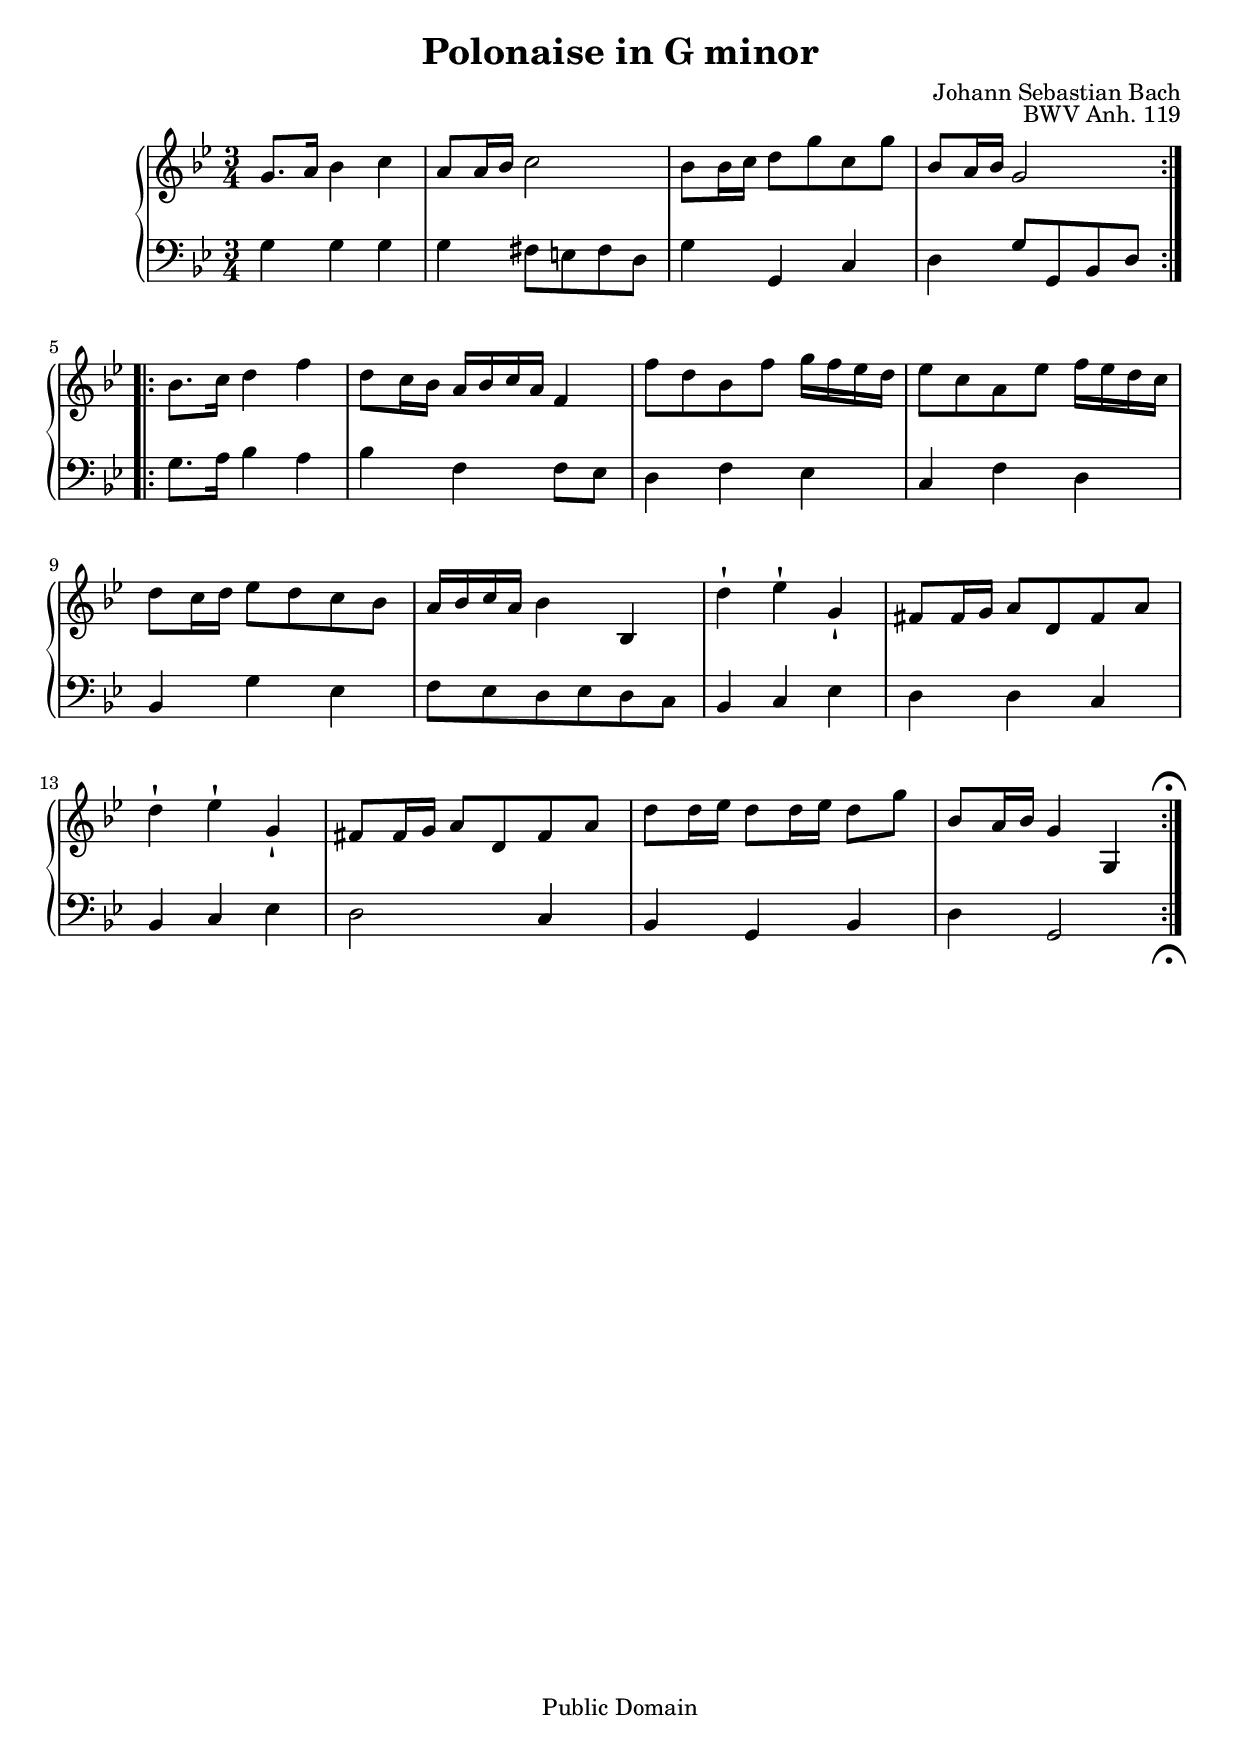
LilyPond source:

\version "2.10.25"
\include "english.ly"

\header
{
  title    	    = "Polonaise in G minor"
  composer 	    = "Johann Sebastian Bach"
  opus     	    = "BWV Anh. 119"
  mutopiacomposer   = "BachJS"
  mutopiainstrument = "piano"
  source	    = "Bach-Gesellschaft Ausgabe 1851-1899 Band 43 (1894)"
  sourceurl         = "http://imslp.org/wiki/Notebook_for_Anna_Magdalena_Bach_(Bach,_Johann_Sebastian)"
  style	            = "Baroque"
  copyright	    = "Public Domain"
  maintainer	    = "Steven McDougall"
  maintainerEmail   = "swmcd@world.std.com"
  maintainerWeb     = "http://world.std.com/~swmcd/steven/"
}


upper = \relative g'
{
  \clef treble 
  \key bf \major
  \time 3/4

  \repeat volta 2
  {
    g8. a16 bf4 c 	   			       	| % 1
    a8 a16 bf c2  	   			       	| % 2
    bf8 bf16 c d8 g c, g'  			       	| % 3
    bf,8 a16 bf g2         			       	| % 4
  }

  \repeat volta 2
  {
    bf8. c16 d4 f4         			       	| % 5
    d8 c16 bf a bf c a f4  			       	| % 6
    f'8 d bf f' g16 f ef d 			       	| % 7
    ef8 c a ef' f16 ef d c 			       	| % 8
    d8 c16 d ef8 d c bf    			       	| % 9
    a16 bf c a bf4 bf,     			       	| % 10
    d'4\staccatissimo ef\staccatissimo g,\staccatissimo | % 11
    fs8 fs16 g a8 d, fs a                              	| % 12
    d4\staccatissimo ef\staccatissimo g,\staccatissimo 	| % 13
    fs8 fs16 g a8 d, fs a                              	| % 14
    d8 d16 ef d8 d16 ef d8 g                           	| % 15
    bf,8 a16 bf g4 g,                                  	| % 16
  }

  \override Score.RehearsalMark #'break-visibility = #begin-of-line-invisible
  \override Score.RehearsalMark #'extra-offset = #'( -0.6 . 0.0 )
  \mark \markup { \musicglyph #"scripts.ufermata" }
}

lower = \relative g
{
  \clef bass
  \key bf \major
  \time 3/4
  
  \repeat volta 2
  {
    g4 g g         | % 1
    g4 fs8 e fs d  | % 2
    g4 g, c        | % 3
    d4 g8 g, bf d  | % 4
  }

  \repeat volta 2
  {
    g8. a16 bf4 a  | % 5
    bf4 f f8 ef    | % 6
    d4 f ef        | % 7
    c4 f d         | % 8
    bf4 g' ef      | % 9
    f8 ef d ef d c | % 10
    bf4 c ef       | % 11
    d4 d c         | % 12
    bf4 c ef       | % 13
    d2 c4          | % 14
    bf4 g bf       | % 15
    d4 g,2         | % 16
  }

  \override Staff.RehearsalMark #'direction = #-1
  \override Score.RehearsalMark #'extra-offset = #'( -0.6 . 0.0 )
  \mark \markup { \musicglyph #"scripts.dfermata" }
}

\score 
{
  \new PianoStaff
  <<
    \new Staff = upper \upper
    \new Staff = lower \lower
  >>
  
  \layout
  {
    \context 
    {
      \Score
      \remove "Mark_engraver"
    }
    \context 
    {
      \Staff
      \consists "Mark_engraver"
    }
  } 

  \midi   { }
}
